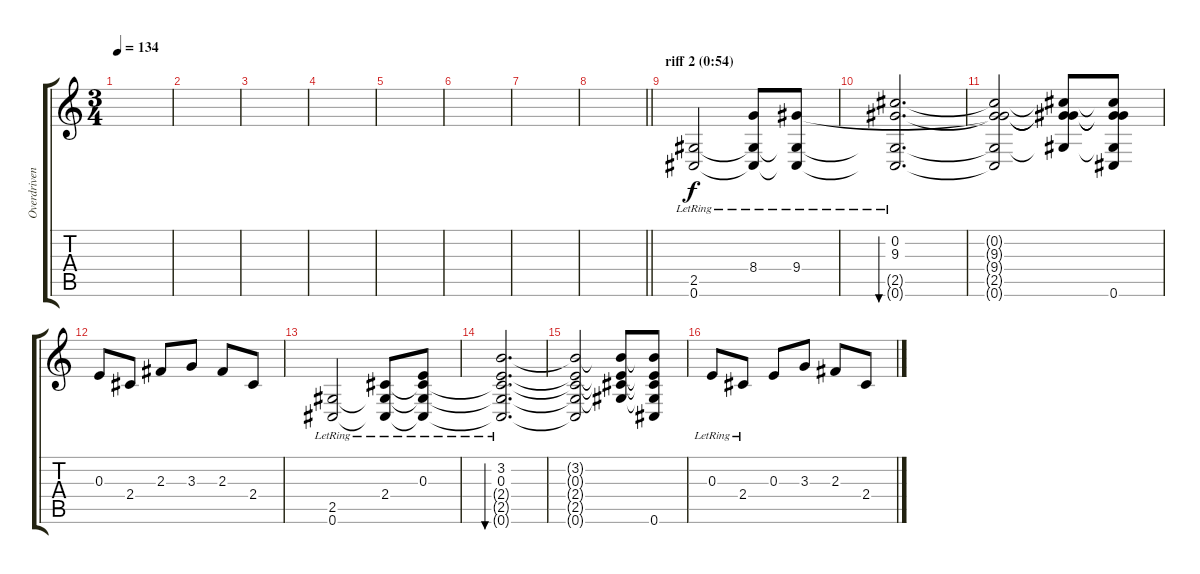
\track ("Overdriven guitar" "Overdriven") {instrument overdrivenguitar}
\staff {score tabs}
\tuning (Db4 Ab3 E3 B2 Gb2 Db2) {hide}
\ts (3 4)
\tempo 134
\clef g2
\ks c
|
|
|
|
|
|
|
\barLineRight lightlight
|
\section ("" "riff 2 (0:54)")
(2.5{lr} 0.6{lr}).2 (8.4{lr} 2.5{t} 0.6{t}).8 (9.4{lr} 2.5{t} 0.6{t}).8 |
(0.2{lr} 9.3 2.5{t} 0.6{t}).2{d bu 480} |
(0.2{t} 9.3{t} 9.4{t} 2.5{t} 0.6{t}).2 (0.2{t} 9.3{t} 9.4{t} 2.5{t}).8 (0.2{t} 9.3{t} 9.4{t} 2.5{t} 0.6).8 |
0.3.8 2.4.8 2.3.8 3.3.8 2.3.8 2.4.8 |
(2.5{lr} 0.6{lr}).2 (2.4{lr} 2.5{t} 0.6{t}).8 (0.3{lr} 2.4{t} 2.5{t} 0.6{t}).8 |
(3.2{lr} 0.3{lr} 2.4{t} 2.5{t} 0.6{t}).2{d bu 240} |
(3.2{t} 0.3{t} 2.4{t} 2.5{t} 0.6{t}).2 (3.2{t} 0.3{t} 2.4{t} 2.5{t}).8 (3.2{t} 0.3{t} 2.4{t} 2.5{t} 0.6).8 |
0.3{lr}.8 2.4{lr}.8 0.3.8 3.3.8 2.3.8 2.4.8
